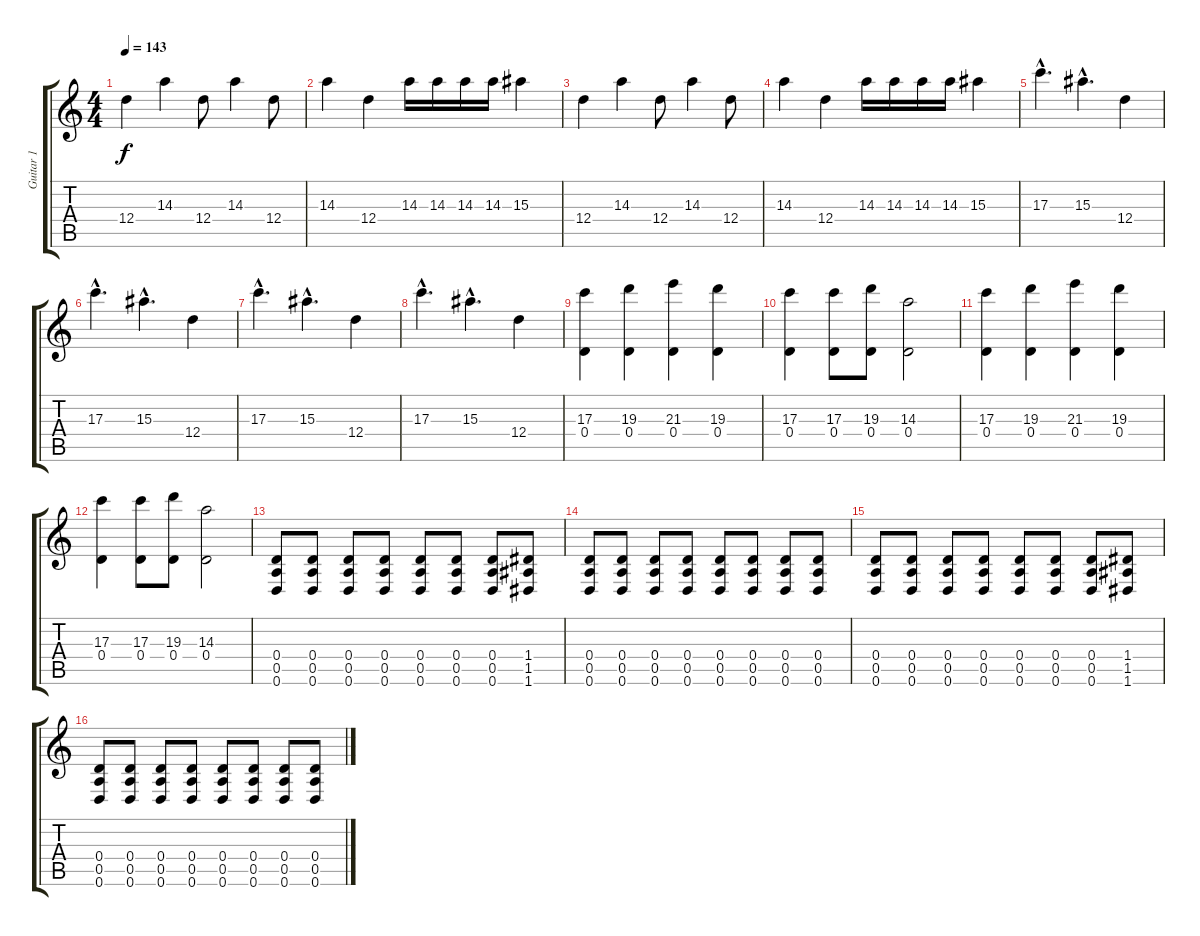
\track ("Guitar 1" "Guitar 1") {instrument distortionguitar}
\staff {score tabs}
\tuning (E4 B3 G3 D3 A2 D2) {hide}
\ts (4 4)
\tempo 143
\clef g2
\ks c
12.4.4{dy f} 14.3.4 12.4.8 14.3.4 12.4.8 |
14.3.4 12.4.4 14.3.16 14.3.16 14.3.16 14.3.16 15.3.4 |
12.4.4 14.3.4 12.4.8 14.3.4 12.4.8 |
14.3.4 12.4.4 14.3.16 14.3.16 14.3.16 14.3.16 15.3.4 |
17.3{hac}.4{d} 15.3{hac}.4{d} 12.4.4 |
17.3{hac}.4{d} 15.3{hac}.4{d} 12.4.4 |
17.3{hac}.4{d} 15.3{hac}.4{d} 12.4.4 |
17.3{hac}.4{d} 15.3{hac}.4{d} 12.4.4 |
(17.3 0.4).4 (19.3 0.4).4 (21.3 0.4).4 (19.3 0.4).4 |
(17.3 0.4).4 (17.3 0.4).8 (19.3 0.4).8 (14.3 0.4).2 |
(17.3 0.4).4 (19.3 0.4).4 (21.3 0.4).4 (19.3 0.4).4 |
(17.3 0.4).4 (17.3 0.4).8 (19.3 0.4).8 (14.3 0.4).2 |
(0.4 0.5 0.6).8 (0.4 0.5 0.6).8 (0.4 0.5 0.6).8 (0.4 0.5 0.6).8 (0.4 0.5 0.6).8 (0.4 0.5 0.6).8 (0.4 0.5 0.6).8 (1.4 1.5 1.6).8 |
(0.4 0.5 0.6).8 (0.4 0.5 0.6).8 (0.4 0.5 0.6).8 (0.4 0.5 0.6).8 (0.4 0.5 0.6).8 (0.4 0.5 0.6).8 (0.4 0.5 0.6).8 (0.4 0.5 0.6).8 |
(0.4 0.5 0.6).8 (0.4 0.5 0.6).8 (0.4 0.5 0.6).8 (0.4 0.5 0.6).8 (0.4 0.5 0.6).8 (0.4 0.5 0.6).8 (0.4 0.5 0.6).8 (1.4 1.5 1.6).8 |
(0.4 0.5 0.6).8 (0.4 0.5 0.6).8 (0.4 0.5 0.6).8 (0.4 0.5 0.6).8 (0.4 0.5 0.6).8 (0.4 0.5 0.6).8 (0.4 0.5 0.6).8 (0.4 0.5 0.6).8
